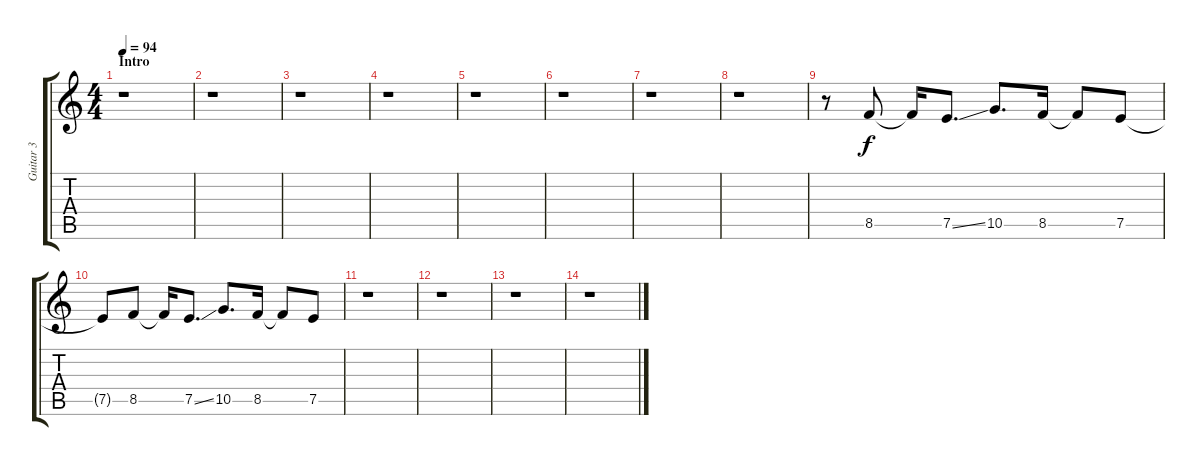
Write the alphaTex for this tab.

\track ("Guitar 3" "Guitar 3") {instrument distortionguitar}
\staff {score tabs}
\tuning (E4 B3 G3 D3 A2 D2) {hide}
\ts (4 4)
\section ("" "Intro")
\tempo 94
\clef g2
\ks c
r.1{dy f instrument distortionguitar} |
r.1 |
r.1 |
r.1 |
r.1 |
r.1 |
r.1 |
r.1 |
r.8 8.5.8 8.5{t}.16 7.5{ss}.8{d} 10.5.8{d} 8.5.16 8.5{t}.8 7.5.8 |
7.5{t}.8 8.5.8 8.5{t}.16 7.5{ss}.8{d} 10.5.8{d} 8.5.16 8.5{t}.8 7.5.8 |
r.1 |
r.1 |
r.1 |
r.1
